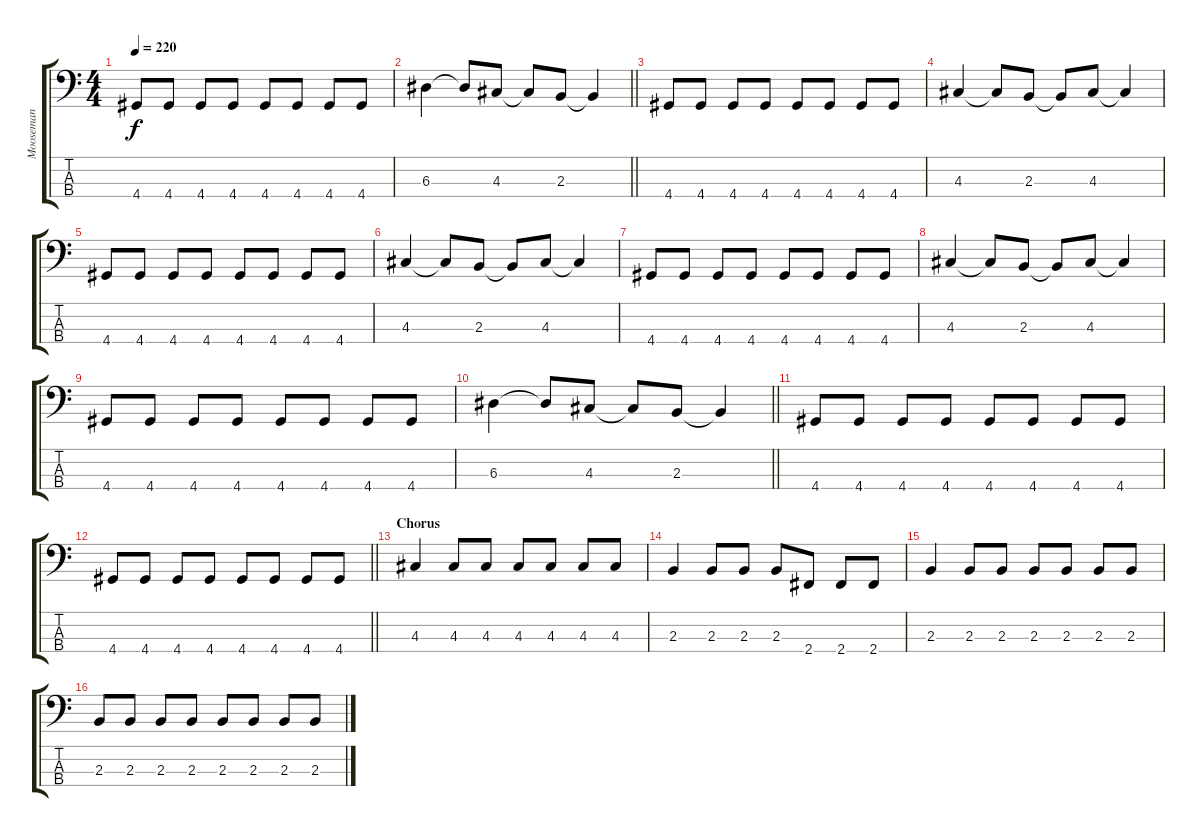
\track ("Mooseman" "Mooseman") {instrument electricbassfinger}
\staff {score tabs}
\tuning (G2 D2 A1 E1) {hide}
\ts (4 4)
\tempo 220
\clef f4
\ks c
4.4.8{dy f} 4.4.8 4.4.8 4.4.8 4.4.8 4.4.8 4.4.8 4.4.8 |
\barLineRight lightlight
6.3.4 6.3{t}.8 4.3.8 4.3{t}.8 2.3.8 2.3{t}.4 |
4.4.8 4.4.8 4.4.8 4.4.8 4.4.8 4.4.8 4.4.8 4.4.8 |
4.3.4 4.3{t}.8 2.3.8 2.3{t}.8 4.3.8 4.3{t}.4 |
4.4.8 4.4.8 4.4.8 4.4.8 4.4.8 4.4.8 4.4.8 4.4.8 |
4.3.4 4.3{t}.8 2.3.8 2.3{t}.8 4.3.8 4.3{t}.4 |
4.4.8 4.4.8 4.4.8 4.4.8 4.4.8 4.4.8 4.4.8 4.4.8 |
4.3.4 4.3{t}.8 2.3.8 2.3{t}.8 4.3.8 4.3{t}.4 |
4.4.8 4.4.8 4.4.8 4.4.8 4.4.8 4.4.8 4.4.8 4.4.8 |
\barLineRight lightlight
6.3.4 6.3{t}.8 4.3.8 4.3{t}.8 2.3.8 2.3{t}.4 |
4.4.8 4.4.8 4.4.8 4.4.8 4.4.8 4.4.8 4.4.8 4.4.8 |
\barLineRight lightlight
4.4.8 4.4.8 4.4.8 4.4.8 4.4.8 4.4.8 4.4.8 4.4.8 |
\section ("" "Chorus")
4.3.4 4.3.8 4.3.8 4.3.8 4.3.8 4.3.8 4.3.8 |
2.3.4 2.3.8 2.3.8 2.3.8 2.4.8 2.4.8 2.4.8 |
2.3.4 2.3.8 2.3.8 2.3.8 2.3.8 2.3.8 2.3.8 |
2.3.8 2.3.8 2.3.8 2.3.8 2.3.8 2.3.8 2.3.8 2.3.8
